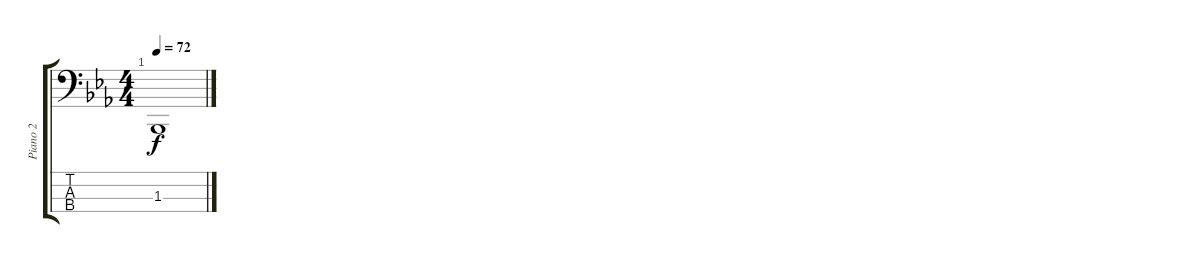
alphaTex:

\track ("Piano 2" "Piano 2") {instrument acousticgrandpiano}
\staff {score tabs}
\tuning (G2 D2 A1 E1) {hide}
\ts (4 4)
\tempo 72
\clef f4
\ks eb
1.3.1{dy f}
